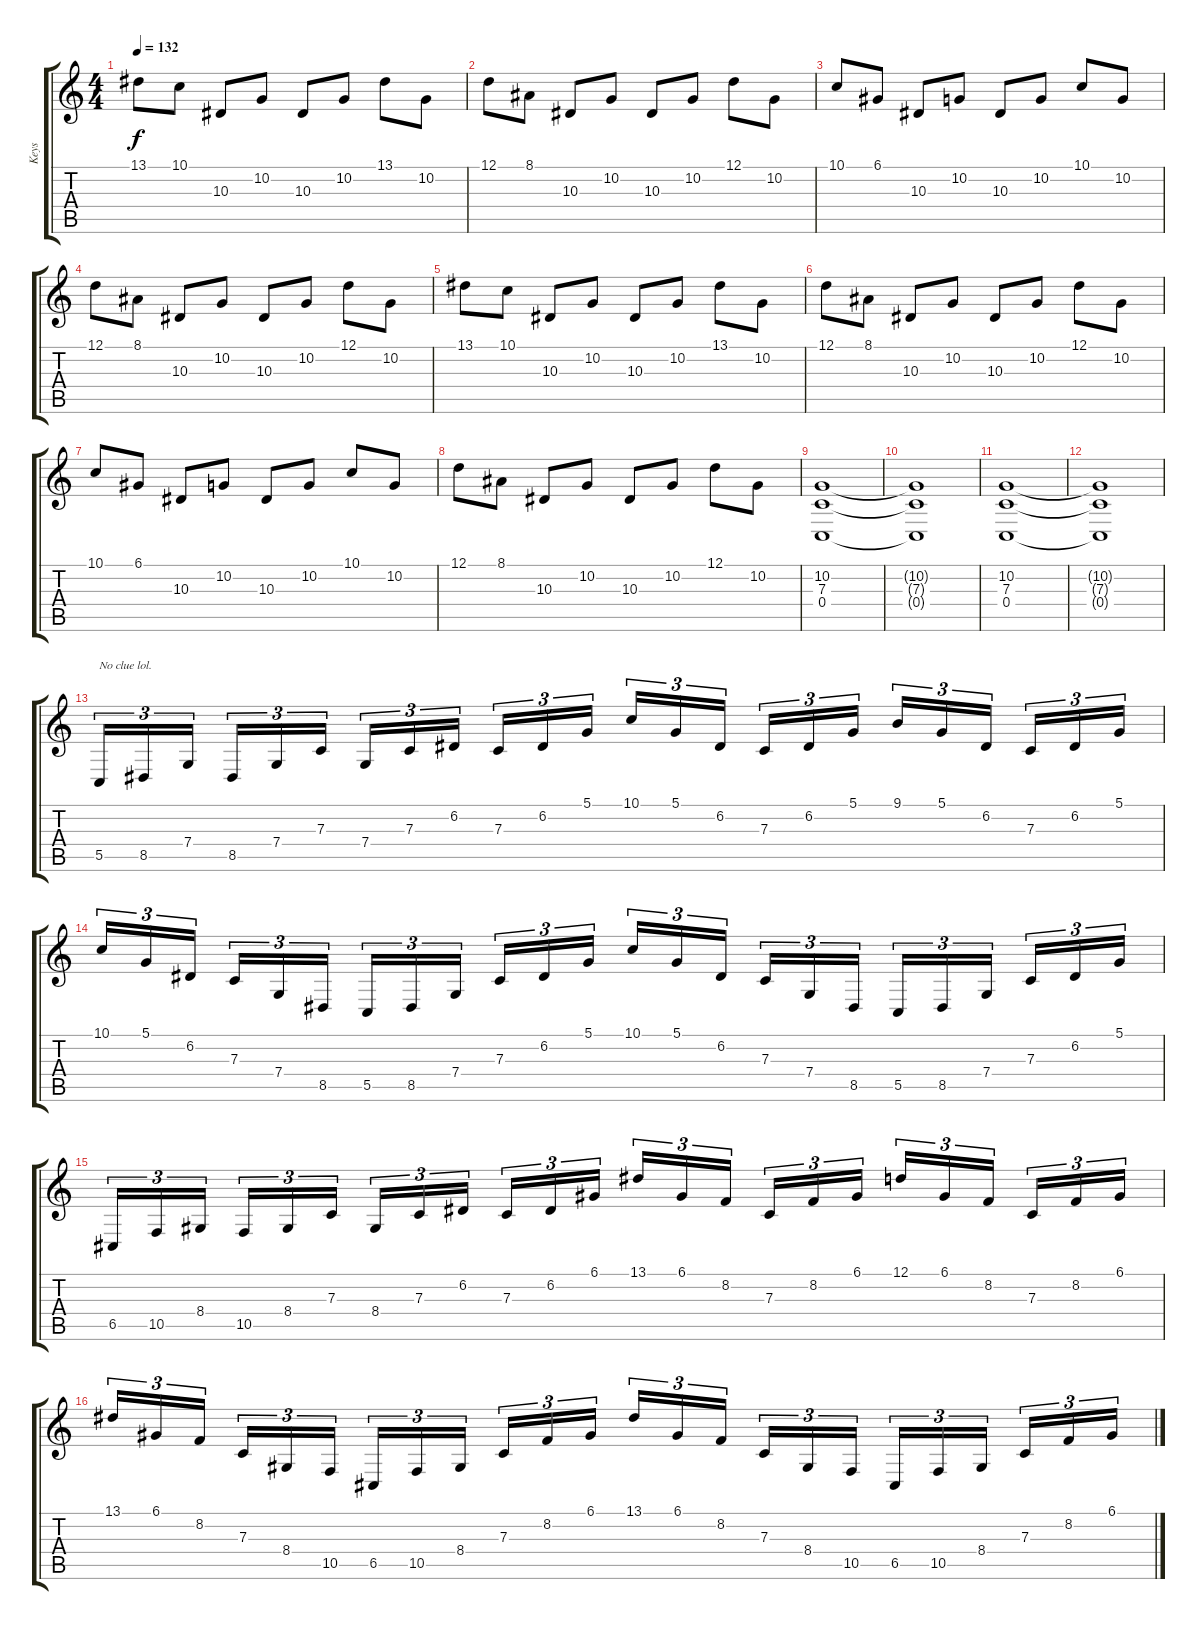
\track ("Keys" "Keys") {instrument lead1square}
\staff {score tabs}
\tuning (D4 A3 F3 C3 G2 C2) {hide}
\ts (4 4)
\tempo 132
\clef g2
\ks c
13.1.8{dy f} 10.1.8 10.3.8 10.2.8 10.3.8 10.2.8 13.1.8 10.2.8 |
12.1.8 8.1.8 10.3.8 10.2.8 10.3.8 10.2.8 12.1.8 10.2.8 |
10.1.8 6.1.8 10.3.8 10.2.8 10.3.8 10.2.8 10.1.8 10.2.8 |
12.1.8 8.1.8 10.3.8 10.2.8 10.3.8 10.2.8 12.1.8 10.2.8 |
13.1.8 10.1.8 10.3.8 10.2.8 10.3.8 10.2.8 13.1.8 10.2.8 |
12.1.8 8.1.8 10.3.8 10.2.8 10.3.8 10.2.8 12.1.8 10.2.8 |
10.1.8 6.1.8 10.3.8 10.2.8 10.3.8 10.2.8 10.1.8 10.2.8 |
12.1.8 8.1.8 10.3.8 10.2.8 10.3.8 10.2.8 12.1.8 10.2.8 |
(10.2 7.3 0.4).1 |
(10.2{t} 7.3{t} 0.4{t}).1 |
(10.2 7.3 0.4).1 |
(10.2{t} 7.3{t} 0.4{t}).1 |
5.5.16{tu (3 2) txt "No clue lol."} 8.5.16{tu (3 2)} 7.4.16{tu (3 2)} 8.5.16{tu (3 2)} 7.4.16{tu (3 2)} 7.3.16{tu (3 2)} 7.4.16{tu (3 2)} 7.3.16{tu (3 2)} 6.2.16{tu (3 2)} 7.3.16{tu (3 2)} 6.2.16{tu (3 2)} 5.1.16{tu (3 2)} 10.1.16{tu (3 2)} 5.1.16{tu (3 2)} 6.2.16{tu (3 2)} 7.3.16{tu (3 2)} 6.2.16{tu (3 2)} 5.1.16{tu (3 2)} 9.1.16{tu (3 2)} 5.1.16{tu (3 2)} 6.2.16{tu (3 2)} 7.3.16{tu (3 2)} 6.2.16{tu (3 2)} 5.1.16{tu (3 2)} |
10.1.16{tu (3 2)} 5.1.16{tu (3 2)} 6.2.16{tu (3 2)} 7.3.16{tu (3 2)} 7.4.16{tu (3 2)} 8.5.16{tu (3 2)} 5.5.16{tu (3 2)} 8.5.16{tu (3 2)} 7.4.16{tu (3 2)} 7.3.16{tu (3 2)} 6.2.16{tu (3 2)} 5.1.16{tu (3 2)} 10.1.16{tu (3 2)} 5.1.16{tu (3 2)} 6.2.16{tu (3 2)} 7.3.16{tu (3 2)} 7.4.16{tu (3 2)} 8.5.16{tu (3 2)} 5.5.16{tu (3 2)} 8.5.16{tu (3 2)} 7.4.16{tu (3 2)} 7.3.16{tu (3 2)} 6.2.16{tu (3 2)} 5.1.16{tu (3 2)} |
6.5.16{tu (3 2)} 10.5.16{tu (3 2)} 8.4.16{tu (3 2)} 10.5.16{tu (3 2)} 8.4.16{tu (3 2)} 7.3.16{tu (3 2)} 8.4.16{tu (3 2)} 7.3.16{tu (3 2)} 6.2.16{tu (3 2)} 7.3.16{tu (3 2)} 6.2.16{tu (3 2)} 6.1.16{tu (3 2)} 13.1.16{tu (3 2)} 6.1.16{tu (3 2)} 8.2.16{tu (3 2)} 7.3.16{tu (3 2)} 8.2.16{tu (3 2)} 6.1.16{tu (3 2)} 12.1.16{tu (3 2)} 6.1.16{tu (3 2)} 8.2.16{tu (3 2)} 7.3.16{tu (3 2)} 8.2.16{tu (3 2)} 6.1.16{tu (3 2)} |
13.1.16{tu (3 2)} 6.1.16{tu (3 2)} 8.2.16{tu (3 2)} 7.3.16{tu (3 2)} 8.4.16{tu (3 2)} 10.5.16{tu (3 2)} 6.5.16{tu (3 2)} 10.5.16{tu (3 2)} 8.4.16{tu (3 2)} 7.3.16{tu (3 2)} 8.2.16{tu (3 2)} 6.1.16{tu (3 2)} 13.1.16{tu (3 2)} 6.1.16{tu (3 2)} 8.2.16{tu (3 2)} 7.3.16{tu (3 2)} 8.4.16{tu (3 2)} 10.5.16{tu (3 2)} 6.5.16{tu (3 2)} 10.5.16{tu (3 2)} 8.4.16{tu (3 2)} 7.3.16{tu (3 2)} 8.2.16{tu (3 2)} 6.1.16{tu (3 2)}
